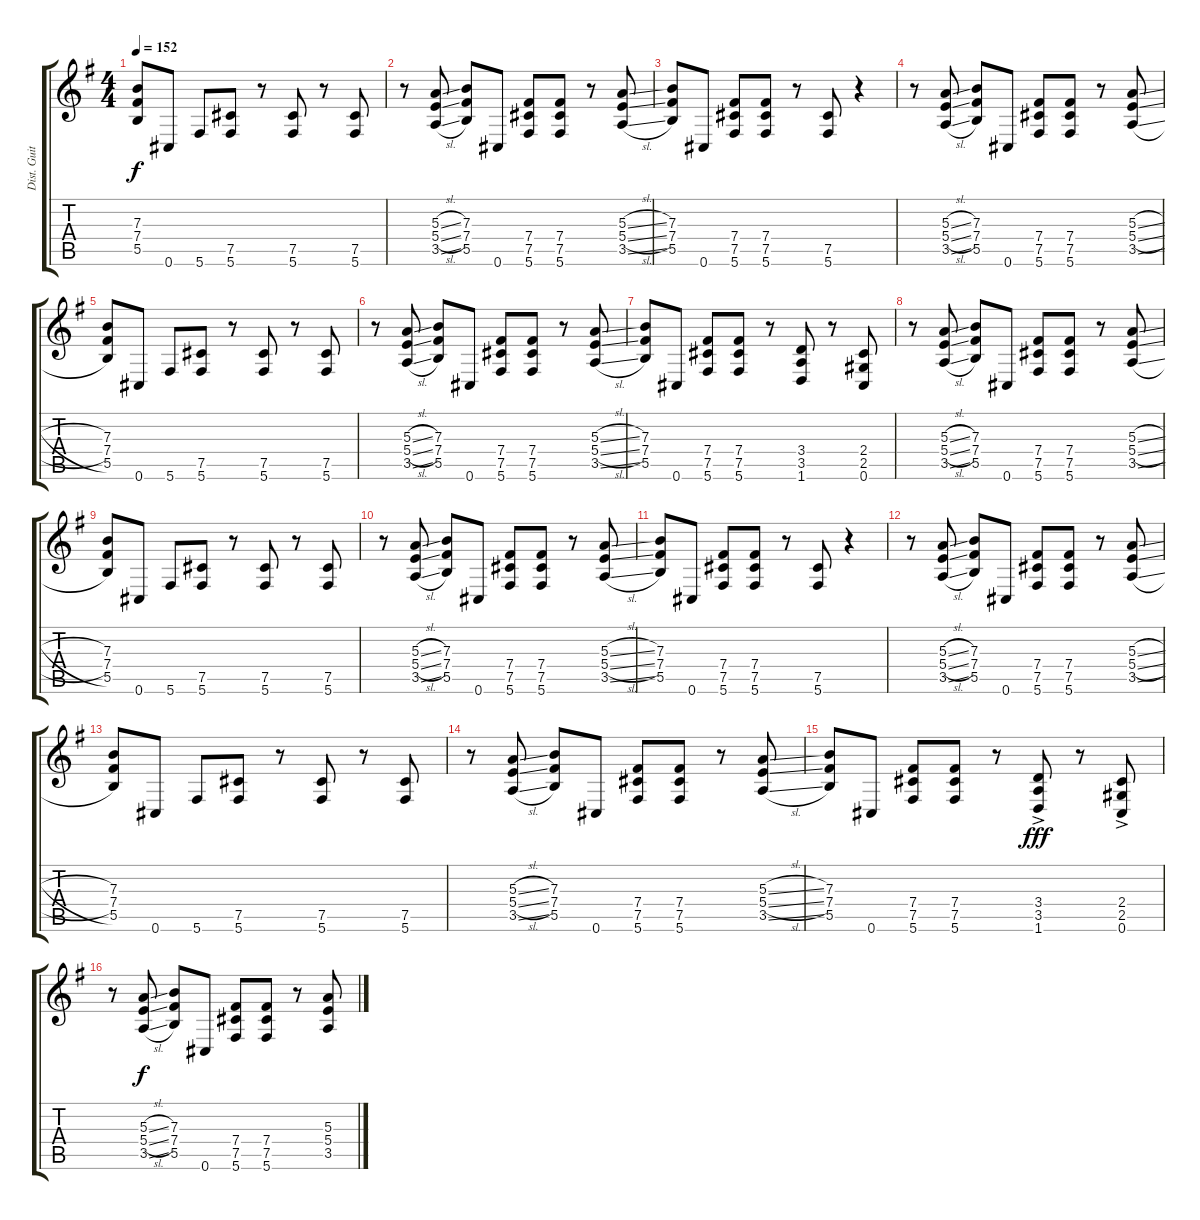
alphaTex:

\track ("Dist. Guitar1" "Dist. Guit") {instrument distortionguitar}
\staff {score tabs}
\tuning (Db4 Ab3 E3 B2 Gb2 Db2) {hide}
\ts (4 4)
\tempo 152
\clef g2
\ks eminor
(7.3 7.4 5.5).8{dy f} 0.6.8 5.6.8 (7.5 5.6).8 r.8 (7.5 5.6).8 r.8 (7.5 5.6).8 |
r.8 (5.3{sl} 5.4{sl} 3.5{sl}).8 (7.3 7.4 5.5).8 0.6.8 (7.4 7.5 5.6).8 (7.4 7.5 5.6).8 r.8 (5.3{sl} 5.4{sl} 3.5{sl}).8 |
(7.3 7.4 5.5).8 0.6.8 (7.4 7.5 5.6).8 (7.4 7.5 5.6).8 r.8 (7.5 5.6).8 r.4 |
r.8 (5.3{sl} 5.4{sl} 3.5{sl}).8 (7.3 7.4 5.5).8 0.6.8 (7.4 7.5 5.6).8 (7.4 7.5 5.6).8 r.8 (5.3{sl} 5.4{sl} 3.5{sl}).8 |
(7.3 7.4 5.5).8 0.6.8 5.6.8 (7.5 5.6).8 r.8 (7.5 5.6).8 r.8 (7.5 5.6).8 |
r.8 (5.3{sl} 5.4{sl} 3.5{sl}).8 (7.3 7.4 5.5).8 0.6.8 (7.4 7.5 5.6).8 (7.4 7.5 5.6).8 r.8 (5.3{sl} 5.4{sl} 3.5{sl}).8 |
(7.3 7.4 5.5).8 0.6.8 (7.4 7.5 5.6).8 (7.4 7.5 5.6).8 r.8 (3.4 3.5 1.6).8 r.8 (2.4 2.5 0.6).8 |
r.8 (5.3{sl} 5.4{sl} 3.5{sl}).8 (7.3 7.4 5.5).8 0.6.8 (7.4 7.5 5.6).8 (7.4 7.5 5.6).8 r.8 (5.3{sl} 5.4{sl} 3.5{sl}).8 |
(7.3 7.4 5.5).8 0.6.8 5.6.8 (7.5 5.6).8 r.8 (7.5 5.6).8 r.8 (7.5 5.6).8 |
r.8 (5.3{sl} 5.4{sl} 3.5{sl}).8 (7.3 7.4 5.5).8 0.6.8 (7.4 7.5 5.6).8 (7.4 7.5 5.6).8 r.8 (5.3{sl} 5.4{sl} 3.5{sl}).8 |
(7.3 7.4 5.5).8 0.6.8 (7.4 7.5 5.6).8 (7.4 7.5 5.6).8 r.8 (7.5 5.6).8 r.4 |
r.8 (5.3{sl} 5.4{sl} 3.5{sl}).8 (7.3 7.4 5.5).8 0.6.8 (7.4 7.5 5.6).8 (7.4 7.5 5.6).8 r.8 (5.3{sl} 5.4{sl} 3.5{sl}).8 |
(7.3 7.4 5.5).8 0.6.8 5.6.8 (7.5 5.6).8 r.8 (7.5 5.6).8 r.8 (7.5 5.6).8 |
r.8 (5.3{sl} 5.4{sl} 3.5{sl}).8 (7.3 7.4 5.5).8 0.6.8 (7.4 7.5 5.6).8 (7.4 7.5 5.6).8 r.8 (5.3{sl} 5.4{sl} 3.5{sl}).8 |
(7.3 7.4 5.5).8 0.6.8 (7.4 7.5 5.6).8 (7.4 7.5 5.6).8 r.8 (3.4{ac} 3.5{ac} 1.6{ac}).8{dy fff} r.8 (2.4{ac} 2.5{ac} 0.6{ac}).8 |
r.8 (5.3{sl} 5.4{sl} 3.5{sl}).8{dy f} (7.3 7.4 5.5).8 0.6.8 (7.4 7.5 5.6).8 (7.4 7.5 5.6).8 r.8 (5.3{sl} 5.4{sl} 3.5{sl}).8
